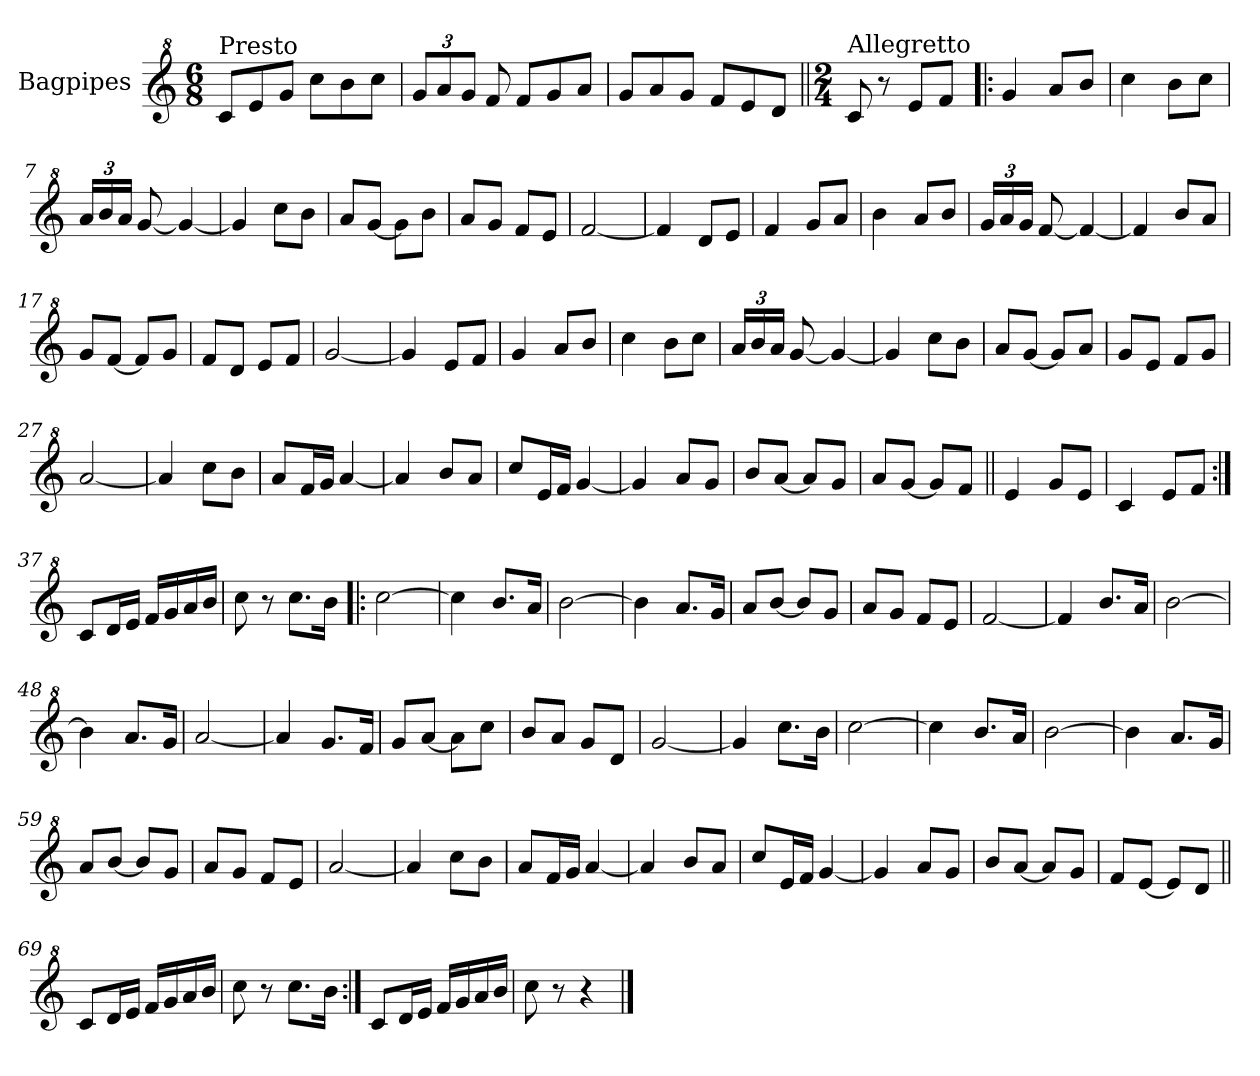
**kern
*part1
*staff1
*I"Bagpipes
*I'Bag
*clefG^2
*k[]
*C:
*M6/8
=1
!LO:TX:a:t=Presto
8cc/L
8ee/
8gg/J
8ccc\L
8bb\
8ccc\J
=2
*Xbrackettup
12gg/L
12aa/
12gg/J
8ff/
8ff/L
8gg/
8aa/J
=3
8gg/L
8aa/
8gg/J
8ff/L
8ee/
8dd/J
=4||
*M2/4
!LO:TX:a:t=Allegretto
8cc/
8r
8ee/L
8ff/J
=5!|:
4gg/
8aa/L
8bb/J
=6
4ccc\
8bb\L
8ccc\J
=7
24aa/LL
24bb/
24aa/JJ
[8gg/
4gg/_
=8
4gg/]
8ccc\L
8bb\J
!!LO:LB:g=z
=9
8aa/L
[8gg/J
8gg\L]
8bb\J
=10
8aa/L
8gg/J
8ff/L
8ee/J
=11
[2ff/
=12
4ff/]
8dd/L
8ee/J
=13
4ff/
8gg/L
8aa/J
=14
4bb\
8aa/L
8bb/J
=15
24gg/LL
24aa/
24gg/JJ
[8ff/
4ff/_
=16
4ff/]
8bb/L
8aa/J
=17
8gg/L
[8ff/J
8ff/L]
8gg/J
=18
8ff/L
8dd/J
8ee/L
8ff/J
=19
[2gg/
=20
4gg/]
8ee/L
8ff/J
!!LO:LB:g=z
=21
4gg/
8aa/L
8bb/J
=22
4ccc\
8bb\L
8ccc\J
=23
24aa/LL
24bb/
24aa/JJ
[8gg/
4gg/_
=24
4gg/]
8ccc\L
8bb\J
=25
8aa/L
[8gg/J
8gg/L]
8aa/J
=26
8gg/L
8ee/J
8ff/L
8gg/J
=27
[2aa/
=28
4aa/]
8ccc\L
8bb\J
=29
8aa/L
16ff/L
16gg/JJ
[4aa/
=30
4aa/]
8bb/L
8aa/J
=31
8ccc/L
16ee/L
16ff/JJ
[4gg/
=32
4gg/]
8aa/L
8gg/J
!!LO:LB:g=z
=33
8bb/L
[8aa/J
8aa/L]
8gg/J
=34
8aa/L
[8gg/J
8gg/L]
8ff/J
=35||
4ee/
8gg/L
8ee/J
=36
4cc/
8ee/L
8ff/J
=37:|!
8cc/L
16dd/L
16ee/JJ
16ff/LL
16gg/
16aa/
16bb/JJ
=38
8ccc\
8r
8.ccc\L
16bb\Jk
=39!|:
[2ccc\
=40
4ccc\]
8.bb/L
16aa/Jk
=41
[2bb\
=42
4bb\]
8.aa/L
16gg/Jk
=43
8aa/L
[8bb/J
8bb/L]
8gg/J
!!LO:LB:g=z
=44
8aa/L
8gg/J
8ff/L
8ee/J
=45
[2ff/
=46
4ff/]
8.bb/L
16aa/Jk
=47
[2bb\
=48
4bb\]
8.aa/L
16gg/Jk
=49
[2aa/
=50
4aa/]
8.gg/L
16ff/Jk
=51
8gg/L
[8aa/J
8aa\L]
8ccc\J
=52
8bb/L
8aa/J
8gg/L
8dd/J
=53
[2gg/
=54
4gg/]
8.ccc\L
16bb\Jk
=55
[2ccc\
=56
4ccc\]
8.bb/L
16aa/Jk
=57
[2bb\
!!LO:LB:g=z
=58
4bb\]
8.aa/L
16gg/Jk
=59
8aa/L
[8bb/J
8bb/L]
8gg/J
=60
8aa/L
8gg/J
8ff/L
8ee/J
=61
[2aa/
=62
4aa/]
8ccc\L
8bb\J
=63
8aa/L
16ff/L
16gg/JJ
[4aa/
=64
4aa/]
8bb/L
8aa/J
=65
8ccc/L
16ee/L
16ff/JJ
[4gg/
=66
4gg/]
8aa/L
8gg/J
=67
8bb/L
[8aa/J
8aa/L]
8gg/J
=68
8ff/L
[8ee/J
8ee/L]
8dd/J
!!LO:LB:g=z
=69||
8cc/L
16dd/L
16ee/JJ
16ff/LL
16gg/
16aa/
16bb/JJ
=70
8ccc\
8r
8.ccc\L
16bb\Jk
=71:|!
8cc/L
16dd/L
16ee/JJ
16ff/LL
16gg/
16aa/
16bb/JJ
=72
8ccc\
8r
4r
==
*-
